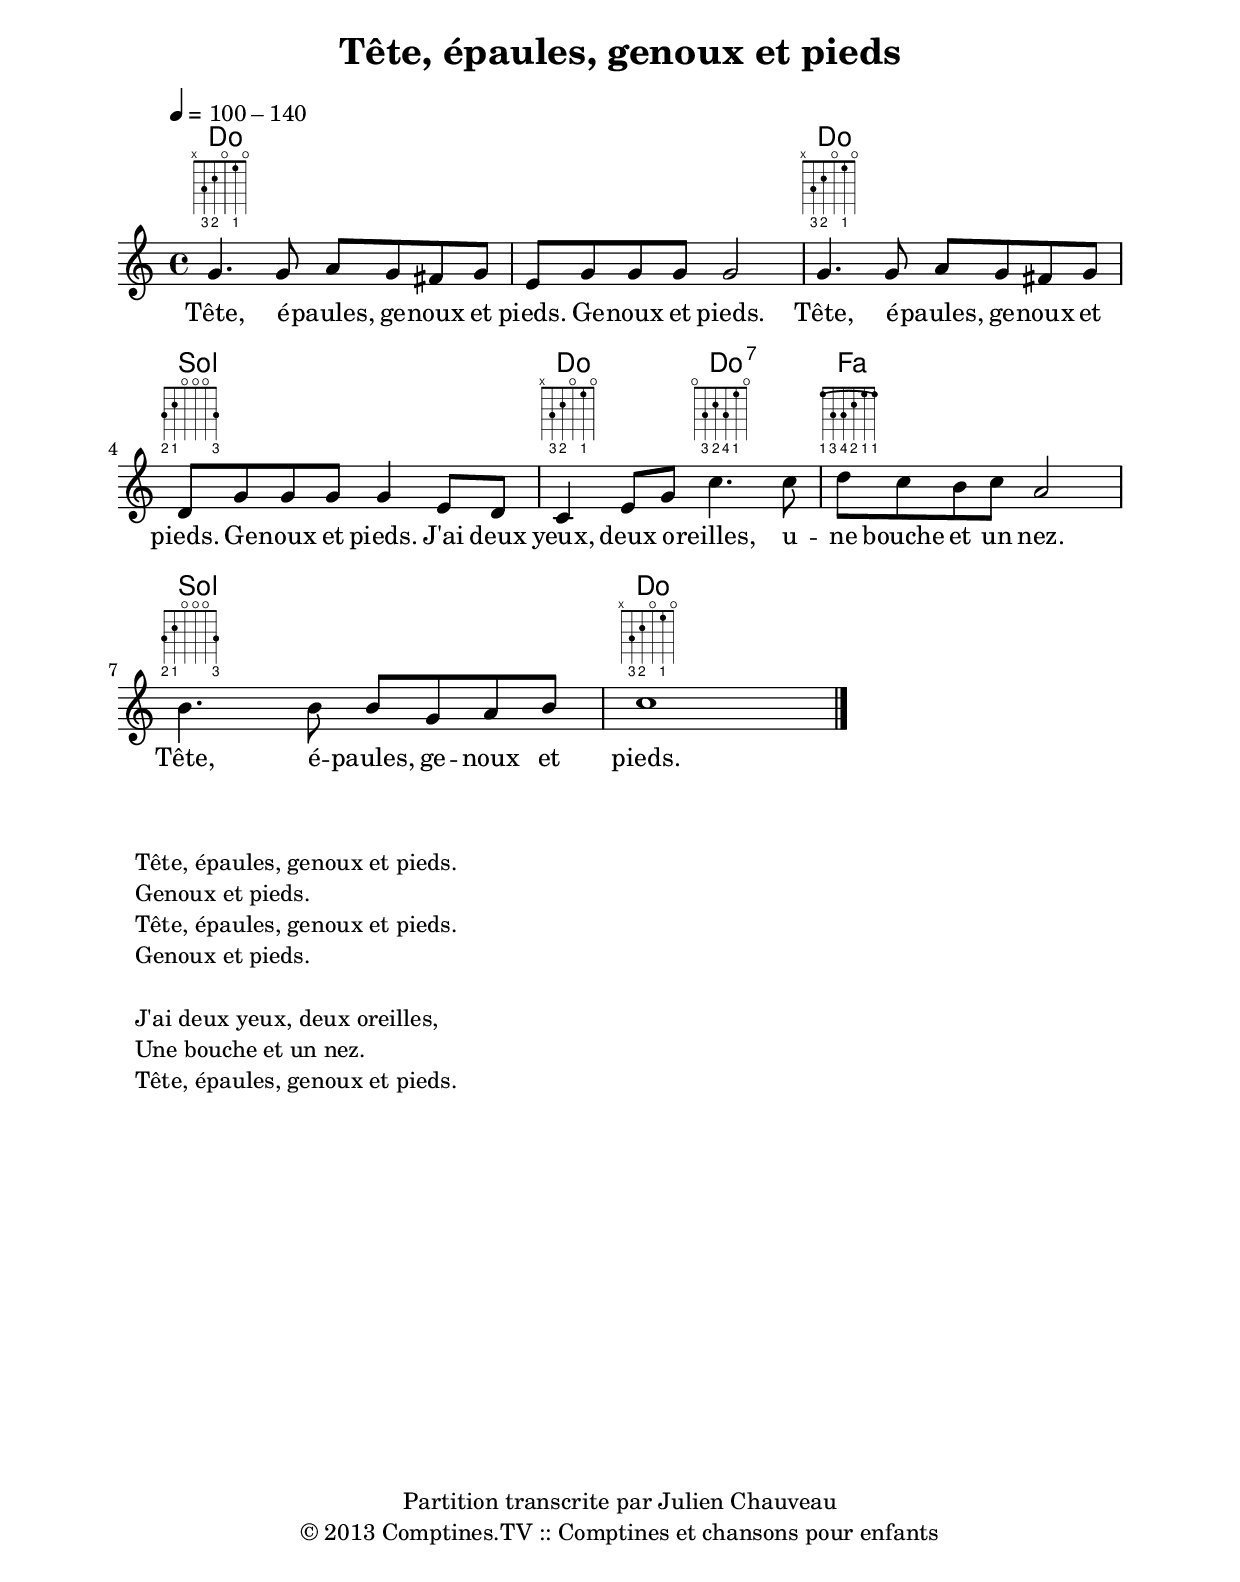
\include "predefined-guitar-fretboards.ly"

\version "2.16.2"

\pointAndClickOff   % Remove hyperlinks in PDF

\paper {
  top-margin = 2\cm
  bottom-margin = 2\cm
  indent = 0
  line-width = 17.0\cm
  markup-system-spacing =
    #'((basic-distance . 12)
       (minimum-distance . 6)
       (padding . 1)
       (stretchability . 10))
}


\header {
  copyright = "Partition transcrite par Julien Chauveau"
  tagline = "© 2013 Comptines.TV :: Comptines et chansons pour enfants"
}


\header {
  title = "Tête, épaules, genoux et pieds"
}

harmonies = \chordmode {
  c1 s1 c1 g1
  c2 c2:7 f1
  g1 c1 s1
}

% \transpose c d

<<
  \chords { \frenchChords \harmonies }
  \new FretBoards \harmonies

  \relative c''
  {
    \clef treble
    \time 4/4
    \tempo 4 = 100~140
    \key c \major

    g4. g8 a g fis g e8 g g g g2
    g4. g8 a g fis g d8 g g g g4
    e8 d c4 e8 g c4.
    c8 d c b c a2
    b4. b8 b g a b c1

    \bar "|."
  }

  \addlyrics
  {
    % \set stanza = #"1. "
    Tête, é -- paules, ge -- noux et pieds.
    Ge -- noux et pieds.
    Tête, é -- paules, ge -- noux et pieds.
    Ge -- noux et pieds.
    J'ai deux yeux, deux o -- reilles,
    u -- ne bouche et un nez.
    Tête, é -- paules, ge -- noux et pieds.
  }
>>

\markup
{
  \vspace #3

  \hspace #1
  \column
  {
    "Tête, épaules, genoux et pieds."
    "Genoux et pieds."
    "Tête, épaules, genoux et pieds."
    "Genoux et pieds."
    " "
    "J'ai deux yeux, deux oreilles,"
    "Une bouche et un nez."
    "Tête, épaules, genoux et pieds."
  }
  \hspace #1
}